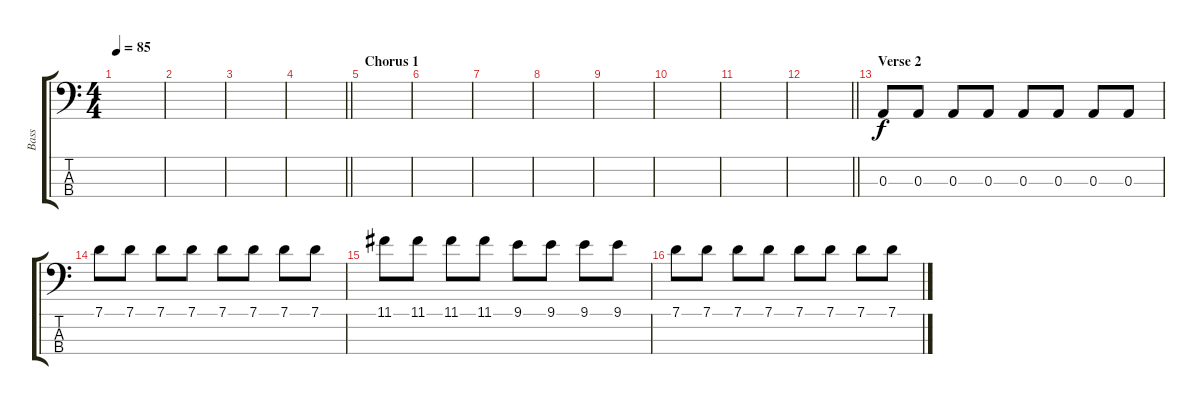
\track ("Bass" "Bass") {instrument electricbassfinger}
\staff {score tabs}
\tuning (G2 D2 A1 D1) {hide}
\ts (4 4)
\tempo 85
\clef f4
\ks c
|
|
|
\barLineRight lightlight
|
\section ("" "Chorus 1")
|
|
|
|
|
|
|
\barLineRight lightlight
|
\section ("" "Verse 2")
0.3.8 0.3.8 0.3.8 0.3.8 0.3.8 0.3.8 0.3.8 0.3.8 |
7.1.8 7.1.8 7.1.8 7.1.8 7.1.8 7.1.8 7.1.8 7.1.8 |
11.1.8 11.1.8 11.1.8 11.1.8 9.1.8 9.1.8 9.1.8 9.1.8 |
7.1.8 7.1.8 7.1.8 7.1.8 7.1.8 7.1.8 7.1.8 7.1.8
